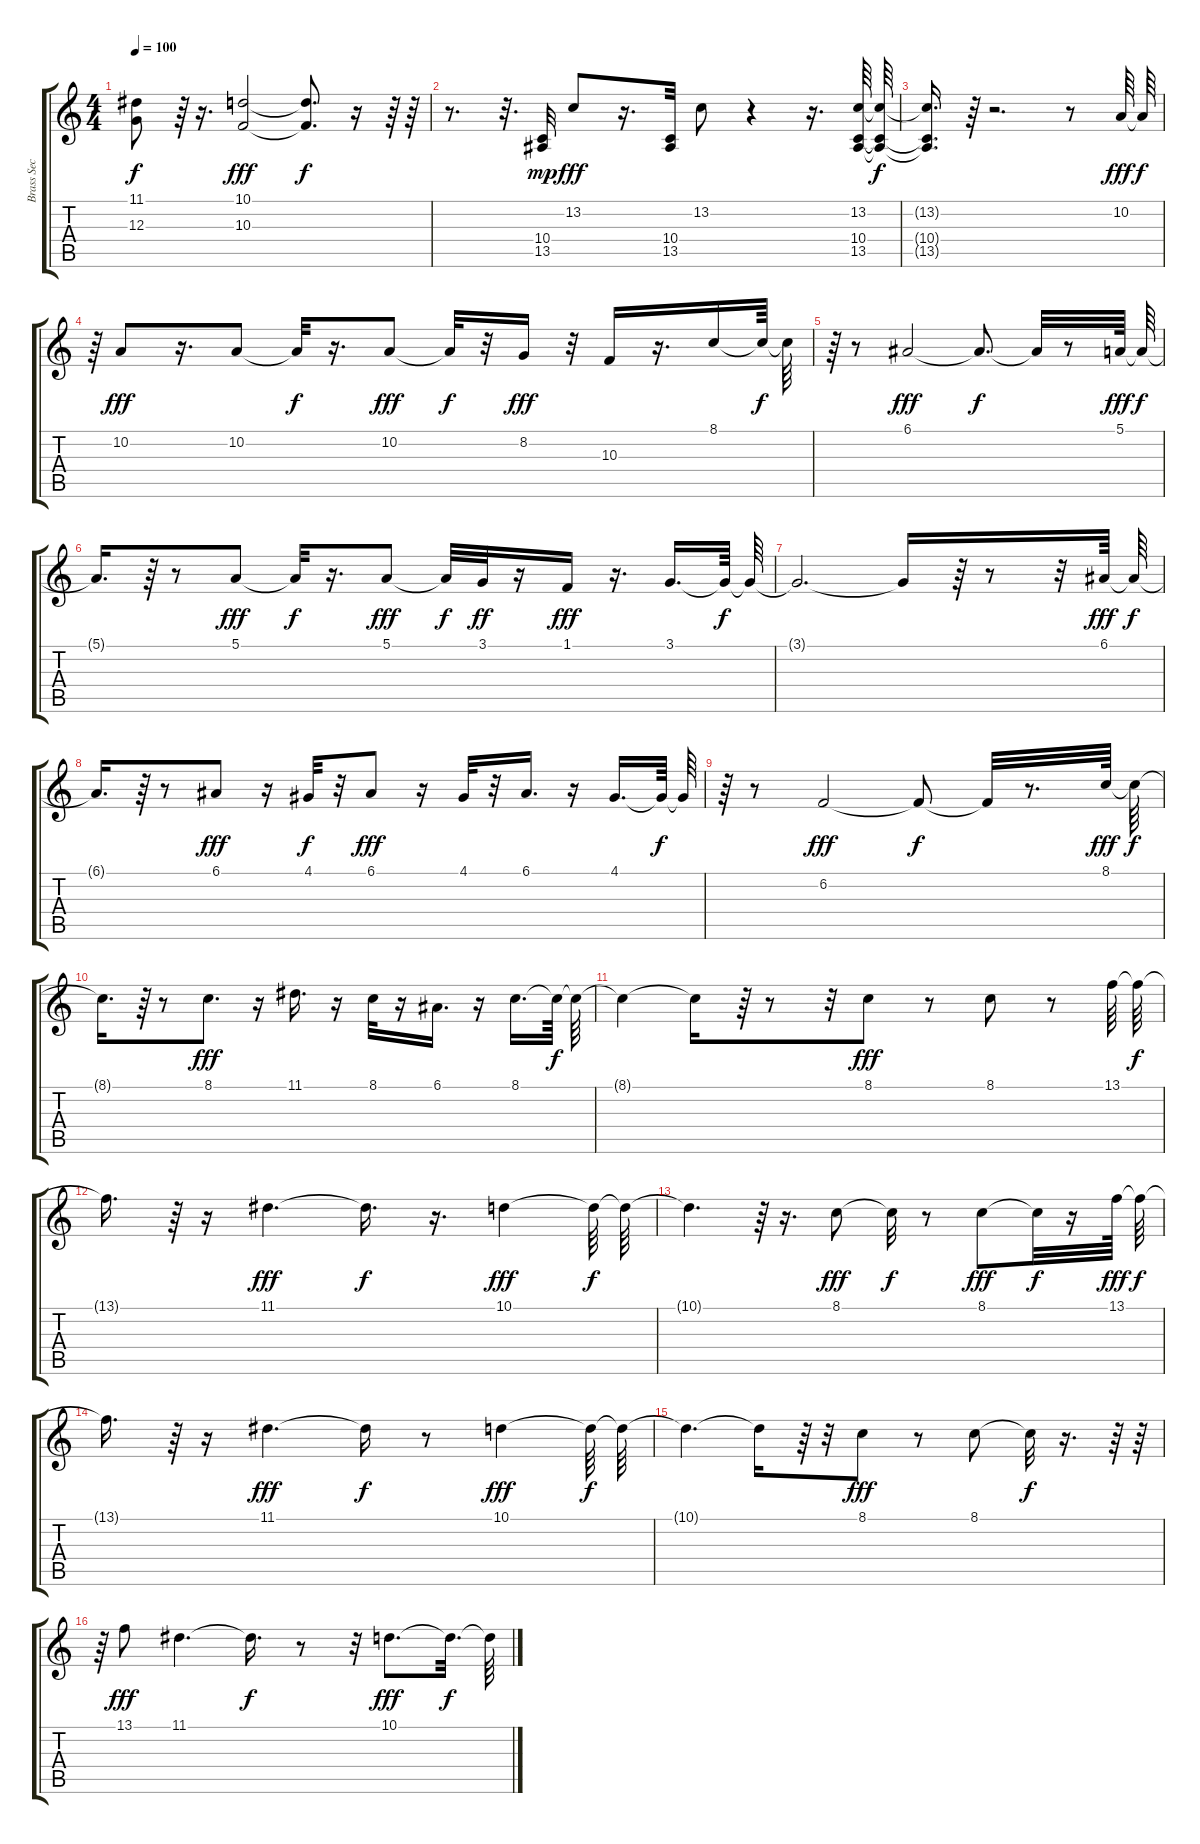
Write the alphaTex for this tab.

\track ("Brass Sec" "Brass Sec") {instrument brasssection}
\staff {score tabs}
\tuning (E4 B3 G3 D3 A2 E2) {hide}
\ts (4 4)
\tempo 100
\clef g2
\ks c
(11.1{t} 12.3{t}).8{dy f} r.64 r.16{d} (10.1 10.3).2{dy fff} (10.1{t} 10.3{t}).8{d dy f} r.16 r.64 r.64 |
r.8{d} r.32{d} (10.4 13.5).32{dy mp} 13.2.8{dy fff} r.16{d} (10.4 13.5).32 13.2.8 r.4 r.16{d} (13.2 10.4 13.5).64 (13.2{t} 10.4{t} 13.5{t}).64{dy f} |
(13.2{t} 10.4{t} 13.5{t}).16{d} r.64 r.2{d} r.8 10.2.64{dy fff} 10.2{t}.64{dy f} |
r.64 10.2.8{dy fff} r.16{d} 10.2.8 10.2{t}.32{dy f} r.16{d} 10.2.8{dy fff} 10.2{t}.32{dy f} r.32 8.2.16{dy fff} r.32 10.3.16 r.16{d} 8.1.16 8.1{t}.64{dy f} 8.1{t}.64 |
r.64 r.8 6.1.2{dy fff} 6.1{t}.8{d dy f} 6.1{t}.32 r.8 5.1.64{dy fff} 5.1{t}.64{dy f} |
5.1{t}.16{d} r.64 r.8 5.1.8{dy fff} 5.1{t}.32{dy f} r.16{d} 5.1.8{dy fff} 5.1{t}.32{dy f} 3.1.32{dy ff} r.16 1.1.16{dy fff} r.16{d} 3.1.16{d} 3.1{t}.64{dy f} 3.1{t}.64 |
3.1{t}.2{d} 3.1{t}.16 r.64 r.8 r.32 6.1.64{dy fff} 6.1{t}.64{dy f} |
6.1{t}.16{d} r.64 r.8 6.1.8{dy fff} r.16 4.1.32{dy f} r.32 6.1.8{dy fff} r.16 4.1.32 r.32 6.1.16{d} r.16 4.1.16{d} 4.1{t}.64{dy f} 4.1{t}.64 |
r.64 r.8 6.2.2{dy fff} 6.2{t}.8{dy f} 6.2{t}.32 r.8{d} 8.1.64{dy fff} 8.1{t}.64{dy f} |
8.1{t}.16{d} r.64 r.8 8.1.8{d dy fff} r.16 11.1.16{d} r.16 8.1.32 r.16 6.1.16{d} r.16 8.1.16{d} 8.1{t}.64{dy f} 8.1{t}.64 |
8.1{t}.4 8.1{t}.16 r.64 r.8 r.32 8.1.8{dy fff} r.8 8.1.8 r.8 13.1.64 13.1{t}.64{dy f} |
13.1{t}.16{d} r.64 r.16 11.1.4{d dy fff volume 12} 11.1{t}.16{d dy f} r.16{d} 10.1.4{dy fff volume 12} 10.1{t}.64{dy f} 10.1{t}.64 |
10.1{t}.4{d} r.64 r.16{d} 8.1.8{dy fff volume 10} 8.1{t}.32{dy f} r.8 8.1.8{dy fff volume 9} 8.1{t}.32{dy f} r.16 13.1.64{dy fff volume 9} 13.1{t}.64{dy f} |
13.1{t}.16{d} r.64 r.16 11.1.4{d dy fff} 11.1{t}.16{dy f} r.8 10.1.4{dy fff volume 7} 10.1{t}.64{dy f} 10.1{t}.64 |
10.1{t}.4{d} 10.1{t}.16 r.64 r.32 8.1.8{dy fff volume 6} r.8 8.1.8{volume 5} 8.1{t}.32{dy f} r.16{d} r.64 r.64 |
r.64 13.1.8{dy fff volume 5} 11.1.4{d volume 5} 11.1{t}.16{d dy f} r.8 r.32 10.1.8{d dy fff volume 4} 10.1{t}.32{d dy f} 10.1{t}.64
